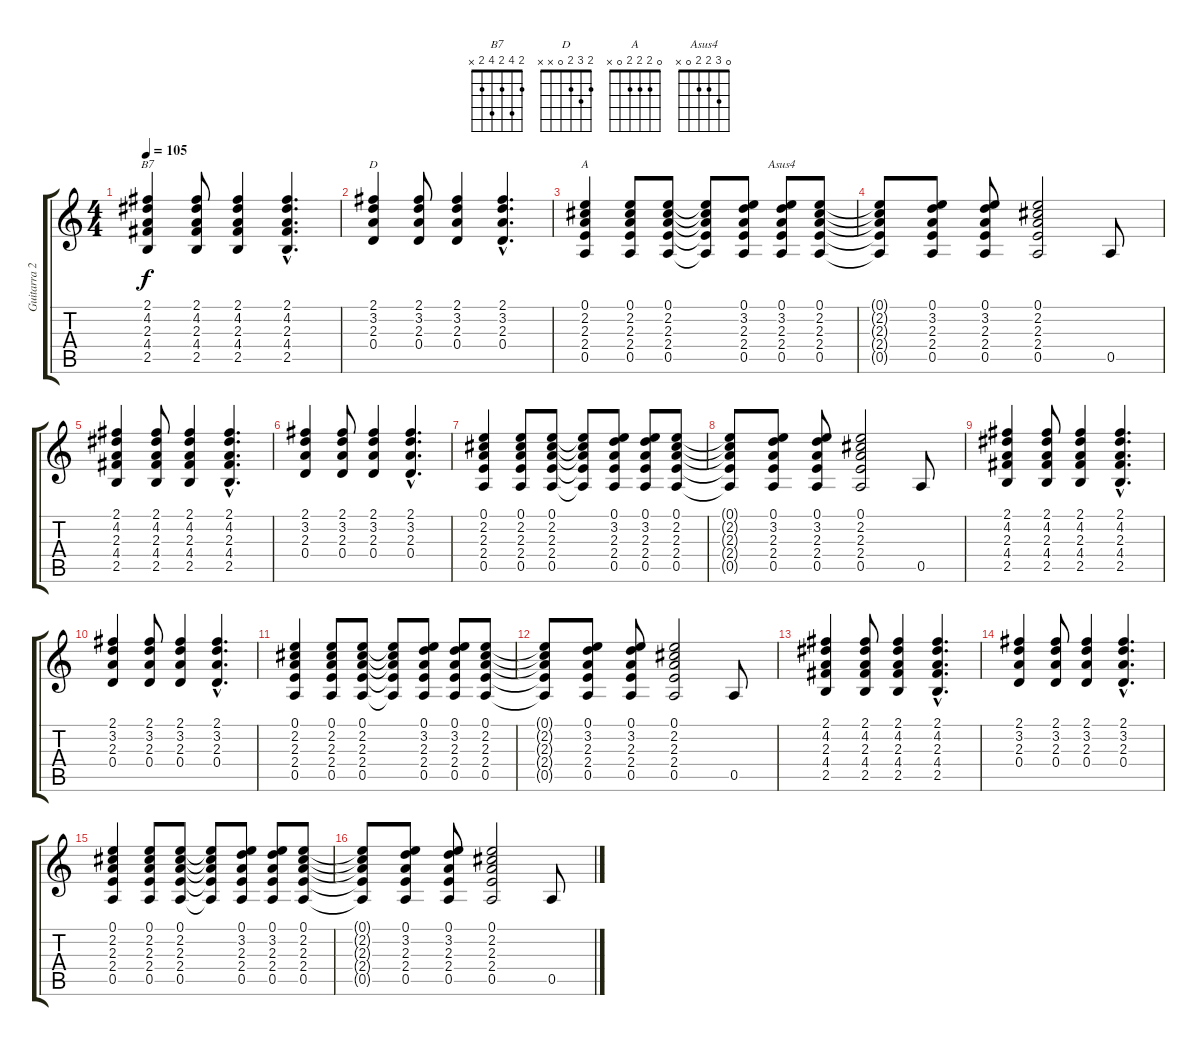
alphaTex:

\track ("Guitarra 2" "Guitarra 2") {instrument overdrivenguitar}
\staff {score tabs}
\tuning (E4 B3 G3 D3 A2 E2) {hide}
\chord ("B7" 2 4 2 4 2 x)
\chord ("D" 2 3 2 0 x x)
\chord ("A" 0 2 2 2 0 x)
\chord ("Asus4" 0 3 2 2 0 x)
\ts (4 4)
\tempo 105
\clef g2
\ks c
(2.1 4.2 2.3 4.4 2.5).4{ch "B7" dy f} (2.1 4.2 2.3 4.4 2.5).8 (2.1 4.2 2.3 4.4 2.5).4 (2.1{hac} 4.2{hac} 2.3{hac} 4.4{hac} 2.5{hac}).4{d} |
(2.1 3.2 2.3 0.4).4{ch "D"} (2.1 3.2 2.3 0.4).8 (2.1 3.2 2.3 0.4).4 (2.1{hac} 3.2{hac} 2.3{hac} 0.4{hac}).4{d} |
(0.1 2.2 2.3 2.4 0.5).4{ch "A"} (0.1 2.2 2.3 2.4 0.5).8 (0.1 2.2 2.3 2.4 0.5).8 (0.1{t} 2.2{t} 2.3{t} 2.4{t} 0.5{t}).8 (0.1 3.2 2.3 2.4 0.5).8 (0.1 3.2 2.3 2.4 0.5).8{ch "Asus4"} (0.1 2.2 2.3 2.4 0.5).8 |
(0.1{t} 2.2{t} 2.3{t} 2.4{t} 0.5{t}).8 (0.1 3.2 2.3 2.4 0.5).8 (0.1 3.2 2.3 2.4 0.5).8 (0.1 2.2 2.3 2.4 0.5).2 0.5.8 |
(2.1 4.2 2.3 4.4 2.5).4 (2.1 4.2 2.3 4.4 2.5).8 (2.1 4.2 2.3 4.4 2.5).4 (2.1{hac} 4.2{hac} 2.3{hac} 4.4{hac} 2.5{hac}).4{d} |
(2.1 3.2 2.3 0.4).4 (2.1 3.2 2.3 0.4).8 (2.1 3.2 2.3 0.4).4 (2.1{hac} 3.2{hac} 2.3{hac} 0.4{hac}).4{d} |
(0.1 2.2 2.3 2.4 0.5).4 (0.1 2.2 2.3 2.4 0.5).8 (0.1 2.2 2.3 2.4 0.5).8 (0.1{t} 2.2{t} 2.3{t} 2.4{t} 0.5{t}).8 (0.1 3.2 2.3 2.4 0.5).8 (0.1 3.2 2.3 2.4 0.5).8 (0.1 2.2 2.3 2.4 0.5).8 |
(0.1{t} 2.2{t} 2.3{t} 2.4{t} 0.5{t}).8 (0.1 3.2 2.3 2.4 0.5).8 (0.1 3.2 2.3 2.4 0.5).8 (0.1 2.2 2.3 2.4 0.5).2 0.5.8 |
(2.1 4.2 2.3 4.4 2.5).4 (2.1 4.2 2.3 4.4 2.5).8 (2.1 4.2 2.3 4.4 2.5).4 (2.1{hac} 4.2{hac} 2.3{hac} 4.4{hac} 2.5{hac}).4{d} |
(2.1 3.2 2.3 0.4).4 (2.1 3.2 2.3 0.4).8 (2.1 3.2 2.3 0.4).4 (2.1{hac} 3.2{hac} 2.3{hac} 0.4{hac}).4{d} |
(0.1 2.2 2.3 2.4 0.5).4 (0.1 2.2 2.3 2.4 0.5).8 (0.1 2.2 2.3 2.4 0.5).8 (0.1{t} 2.2{t} 2.3{t} 2.4{t} 0.5{t}).8 (0.1 3.2 2.3 2.4 0.5).8 (0.1 3.2 2.3 2.4 0.5).8 (0.1 2.2 2.3 2.4 0.5).8 |
(0.1{t} 2.2{t} 2.3{t} 2.4{t} 0.5{t}).8 (0.1 3.2 2.3 2.4 0.5).8 (0.1 3.2 2.3 2.4 0.5).8 (0.1 2.2 2.3 2.4 0.5).2 0.5.8 |
(2.1 4.2 2.3 4.4 2.5).4 (2.1 4.2 2.3 4.4 2.5).8 (2.1 4.2 2.3 4.4 2.5).4 (2.1{hac} 4.2{hac} 2.3{hac} 4.4{hac} 2.5{hac}).4{d} |
(2.1 3.2 2.3 0.4).4 (2.1 3.2 2.3 0.4).8 (2.1 3.2 2.3 0.4).4 (2.1{hac} 3.2{hac} 2.3{hac} 0.4{hac}).4{d} |
(0.1 2.2 2.3 2.4 0.5).4 (0.1 2.2 2.3 2.4 0.5).8 (0.1 2.2 2.3 2.4 0.5).8 (0.1{t} 2.2{t} 2.3{t} 2.4{t} 0.5{t}).8 (0.1 3.2 2.3 2.4 0.5).8 (0.1 3.2 2.3 2.4 0.5).8 (0.1 2.2 2.3 2.4 0.5).8 |
(0.1{t} 2.2{t} 2.3{t} 2.4{t} 0.5{t}).8 (0.1 3.2 2.3 2.4 0.5).8 (0.1 3.2 2.3 2.4 0.5).8 (0.1 2.2 2.3 2.4 0.5).2 0.5.8
